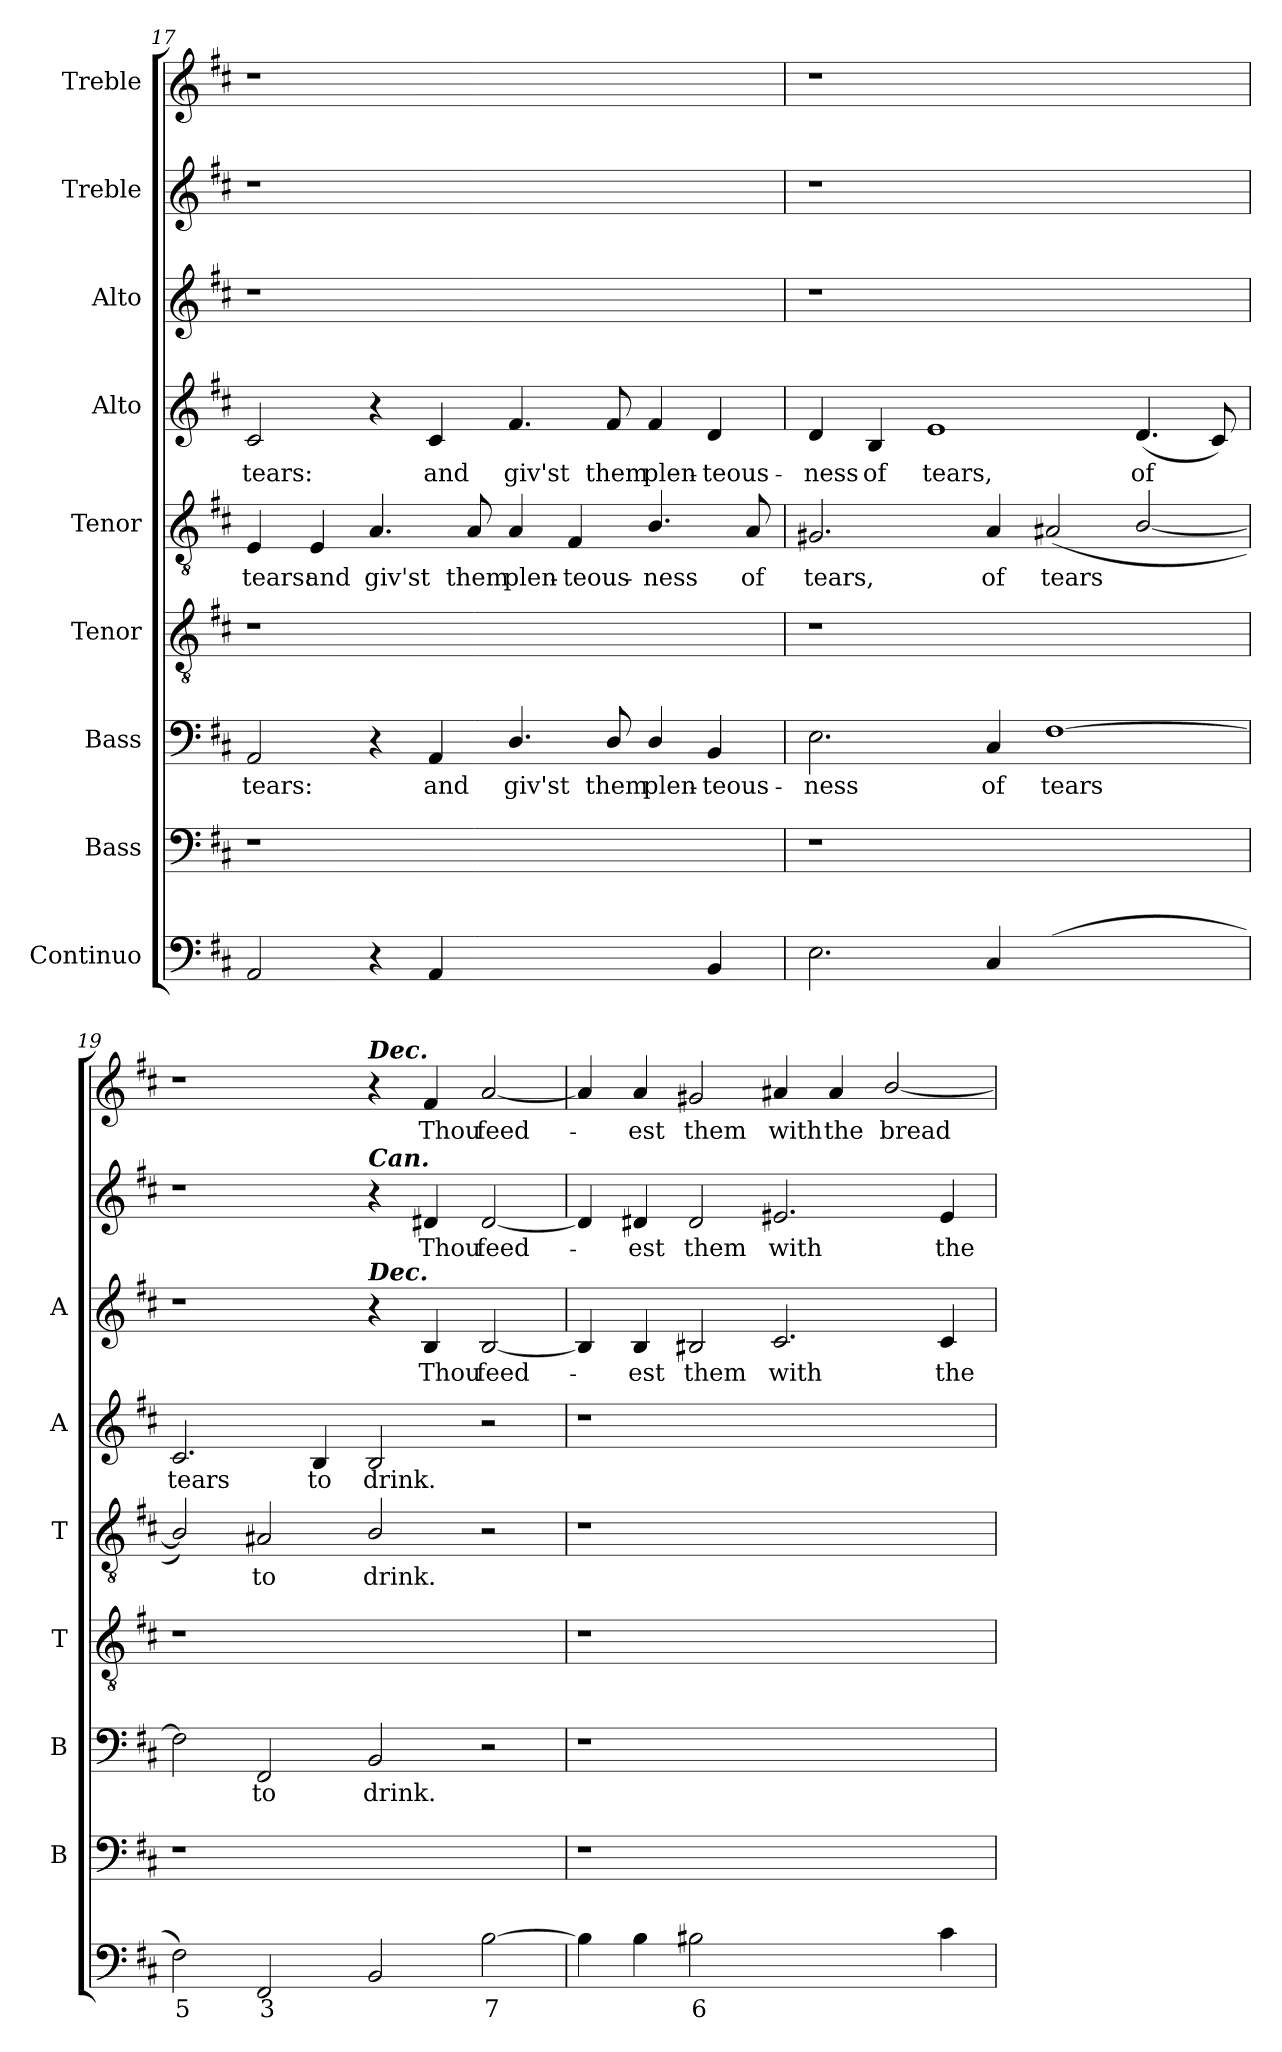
**kern	**text	**text	**kern	**kern	**text	**kern	**kern	**text	**kern	**text	**kern	**text	**kern	**text	**kern	**text
*part9	*part9	*part9	*part8	*part7	*part7	*part6	*part5	*part5	*part4	*part4	*part3	*part3	*part2	*part2	*part1	*part1
*staff9	*staff9	*staff9	*staff8	*staff7	*staff7	*staff6	*staff5	*staff5	*staff4	*staff4	*staff3	*staff3	*staff2	*staff2	*staff1	*staff1
*I"Continuo	*	*	*I"Bass	*I"Bass	*	*I"Tenor	*I"Tenor	*	*I"Alto	*	*I"Alto	*	*I"Treble	*	*I"Treble	*
*	*	*	*I'B	*I'B	*	*I'T	*I'T	*	*I'A	*	*I'A	*	*	*	*	*
!!LO:PB:g=z
*clefF4	*	*	*clefF4	*clefF4	*	*clefGv2	*clefGv2	*	*clefG2	*	*clefG2	*	*clefG2	*	*clefG2	*
*k[f#c#]	*	*	*k[f#c#]	*k[f#c#]	*	*k[f#c#]	*k[f#c#]	*	*k[f#c#]	*	*k[f#c#]	*	*k[f#c#]	*	*k[f#c#]	*
*D:	*	*	*D:	*D:	*	*D:	*D:	*	*D:	*	*D:	*	*D:	*	*D:	*
=17	=17	=17	=17	=17	=17	=17	=17	=17	=17	=17	=17	=17	=17	=17	=17	=17
!	!	!	!	!	!LO:LY:b	!	!	!LO:LY:b	!	!LO:LY:b	!	!	!	!	!	!
2AA/	.	.	1r	2AA/	tears:	1r	4E/	tears:	2c#/	tears:	1r	.	1r	.	1r	.
!	!	!	!	!	!	!	!	!LO:LY:b	!	!	!	!	!	!	!	!
.	.	.	.	.	.	.	4E/	and	.	.	.	.	.	.	.	.
!	!	!	!	!	!	!	!	!LO:LY:b	!	!	!	!	!	!	!	!
4r	.	.	.	4r	.	.	4.A/	giv'st	4r	.	.	.	.	.	.	.
!	!	!	!	!	!LO:LY:b	!	!	!	!	!LO:LY:b	!	!	!	!	!	!
4AA/	.	.	.	4AA/	and	.	.	.	4c#/	and	.	.	.	.	.	.
!	!	!	!	!	!	!	!	!LO:LY:b	!	!	!	!	!	!	!	!
.	.	.	.	.	.	.	8A/	them	.	.	.	.	.	.	.	.
!	!LO:LY:b	!	!	!	!LO:LY:b	!	!	!LO:LY:b	!	!LO:LY:b	!	!	!	!	!	!
[2D\yy	5	.	1ryy	4.D/	giv'st	1ryy	4A/	plen-	4.f#/	giv'st	1ryy	.	1ryy	.	1ryy	.
!	!	!	!	!	!	!	!	!LO:LY:b	!	!	!	!	!	!	!	!
.	.	.	.	.	.	.	4F#/	-teous-	.	.	.	.	.	.	.	.
!	!	!	!	!	!LO:LY:b	!	!	!	!	!LO:LY:b	!	!	!	!	!	!
.	.	.	.	8D/	them	.	.	.	8f#/	them	.	.	.	.	.	.
!	!LO:LY:b	!	!	!	!LO:LY:b	!	!	!LO:LY:b	!	!LO:LY:b	!	!	!	!	!	!
4D\yy]	6	.	.	4D/	plen-	.	4.B/	-ness	4f#/	plen-	.	.	.	.	.	.
!	!	!	!	!	!LO:LY:b	!	!	!	!	!LO:LY:b	!	!	!	!	!	!
4BB/	.	.	.	4BB/	-teous-	.	.	.	4d/	-teous-	.	.	.	.	.	.
!	!	!	!	!	!	!	!	!LO:LY:b	!	!	!	!	!	!	!	!
.	.	.	.	.	.	.	8A/	of	.	.	.	.	.	.	.	.
=18	=18	=18	=18	=18	=18	=18	=18	=18	=18	=18	=18	=18	=18	=18	=18	=18
!	!	!	!	!	!LO:LY:b	!	!	!LO:LY:b	!	!LO:LY:b	!	!	!	!	!	!
2.E\	.	.	1r	2.E\	-ness	1r	2.G#X/	tears,	4d/	-ness	1r	.	1r	.	1r	.
!	!	!	!	!	!	!	!	!	!	!LO:LY:b	!	!	!	!	!	!
.	.	.	.	.	.	.	.	.	4B/	of	.	.	.	.	.	.
!	!	!	!	!	!	!	!	!	!	!LO:LY:b	!	!	!	!	!	!
.	.	.	.	.	.	.	.	.	1e	tears,	.	.	.	.	.	.
!	!	!	!	!	!LO:LY:b	!	!	!LO:LY:b	!	!	!	!	!	!	!	!
4C#/	.	.	.	4C#/	of	.	4A/	of	.	.	.	.	.	.	.	.
!	!LO:LY:b	!LO:LY:b	!	!	!LO:LY:b	!	!	!LO:LY:b	!	!	!	!	!	!	!	!
(>[2F#\yy	7	3	1ryy	[1F#	tears	1ryy	(<2A#X/	tears	.	.	1ryy	.	1ryy	.	1ryy	.
!	!LO:LY:b	!LO:LY:b	!	!	!	!	!	!	!	!LO:LY:b	!	!	!	!	!	!
2F#\yy]	6	4	.	.	.	.	[2B/	.	(<4.d/	of	.	.	.	.	.	.
.	.	.	.	.	.	.	.	.	8c#/)	.	.	.	.	.	.	.
=19	=19	=19	=19	=19	=19	=19	=19	=19	=19	=19	=19	=19	=19	=19	=19	=19
!	!LO:LY:b	!	!	!	!	!	!	!	!	!LO:LY:b	!	!	!	!	!	!
2F#\)	5	.	1r	2F#\]	.	1r	2B/])	.	2.c#/	tears	1r	.	1r	.	1r	.
!	!LO:LY:b	!	!	!	!LO:LY:b	!	!	!LO:LY:b	!	!	!	!	!	!	!	!
2FF#/	3	.	.	2FF#/	to	.	2A#X/	to	.	.	.	.	.	.	.	.
!	!	!	!	!	!	!	!	!	!	!LO:LY:b	!	!	!	!	!	!
.	.	.	.	.	.	.	.	.	4B/	to	.	.	.	.	.	.
!	!	!	!	!	!	!	!	!	!	!	!	!	!	!	!LO:TX:a:Bi:t=Dec.	!
!	!	!	!	!	!	!	!	!	!	!	!	!	!LO:TX:a:Bi:t=Can.	!	!	!
!	!	!	!	!	!	!	!	!	!	!	!LO:TX:a:Bi:t=Dec.	!	!	!	!	!
!	!	!	!	!	!LO:LY:b	!	!	!LO:LY:b	!	!LO:LY:b	!	!	!	!	!	!
2BB/	.	.	1ryy	2BB/	drink.	1ryy	2B/	drink.	2B/	drink.	4r	.	4r	.	4r	.
!	!	!	!	!	!	!	!	!	!	!	!	!LO:LY:b	!	!LO:LY:b	!	!LO:LY:b
.	.	.	.	.	.	.	.	.	.	.	4B/	Thou	4d#X/	Thou	4f#/	Thou
!	!LO:LY:b	!	!	!	!	!	!	!	!	!	!	!LO:LY:b	!	!LO:LY:b	!	!LO:LY:b
[2B\	7	.	.	2r	.	.	2r	.	2r	.	[2B/	feed-	[2d#/	feed-	[2a/	feed-
!!LO:PB:g=z
=20	=20	=20	=20	=20	=20	=20	=20	=20	=20	=20	=20	=20	=20	=20	=20	=20
4B\]	.	.	1r	1r	.	1r	1r	.	1r	.	4B/]	.	4d#/]	.	4a/]	.
!	!	!	!	!	!	!	!	!	!	!	!	!LO:LY:b	!	!LO:LY:b	!	!LO:LY:b
4B\	.	.	.	.	.	.	.	.	.	.	4B/	est	4d#X/	est	4a/	est
!	!LO:LY:b	!	!	!	!	!	!	!	!	!	!	!LO:LY:b	!	!LO:LY:b	!	!LO:LY:b
2B#X\	6	.	.	.	.	.	.	.	.	.	2B#X/	them	2d#/	them	2g#X/	them
!	!LO:LY:b	!LO:LY:b	!	!	!	!	!	!	!	!	!	!LO:LY:b	!	!LO:LY:b	!	!LO:LY:b
[2c#\yy	6	3	1ryy	1ryy	.	1ryy	1ryy	.	1ryy	.	2.c#/	with	2.e#X/	with	4a#X/	with
!	!	!	!	!	!	!	!	!	!	!	!	!	!	!	!	!LO:LY:b
.	.	.	.	.	.	.	.	.	.	.	.	.	.	.	4a#/	the
!	!LO:LY:b	!	!	!	!	!	!	!	!	!	!	!	!	!	!	!LO:LY:b
4c#\yy]	7	.	.	.	.	.	.	.	.	.	.	.	.	.	[2b/	bread
!	!	!	!	!	!	!	!	!	!	!	!	!LO:LY:b	!	!LO:LY:b	!	!
4c#\	.	.	.	.	.	.	.	.	.	.	4c#/	the	4e#/	the	.	.
=	=	=	=	=	=	=	=	=	=	=	=	=	=	=	=	=
*-	*-	*-	*-	*-	*-	*-	*-	*-	*-	*-	*-	*-	*-	*-	*-	*-
